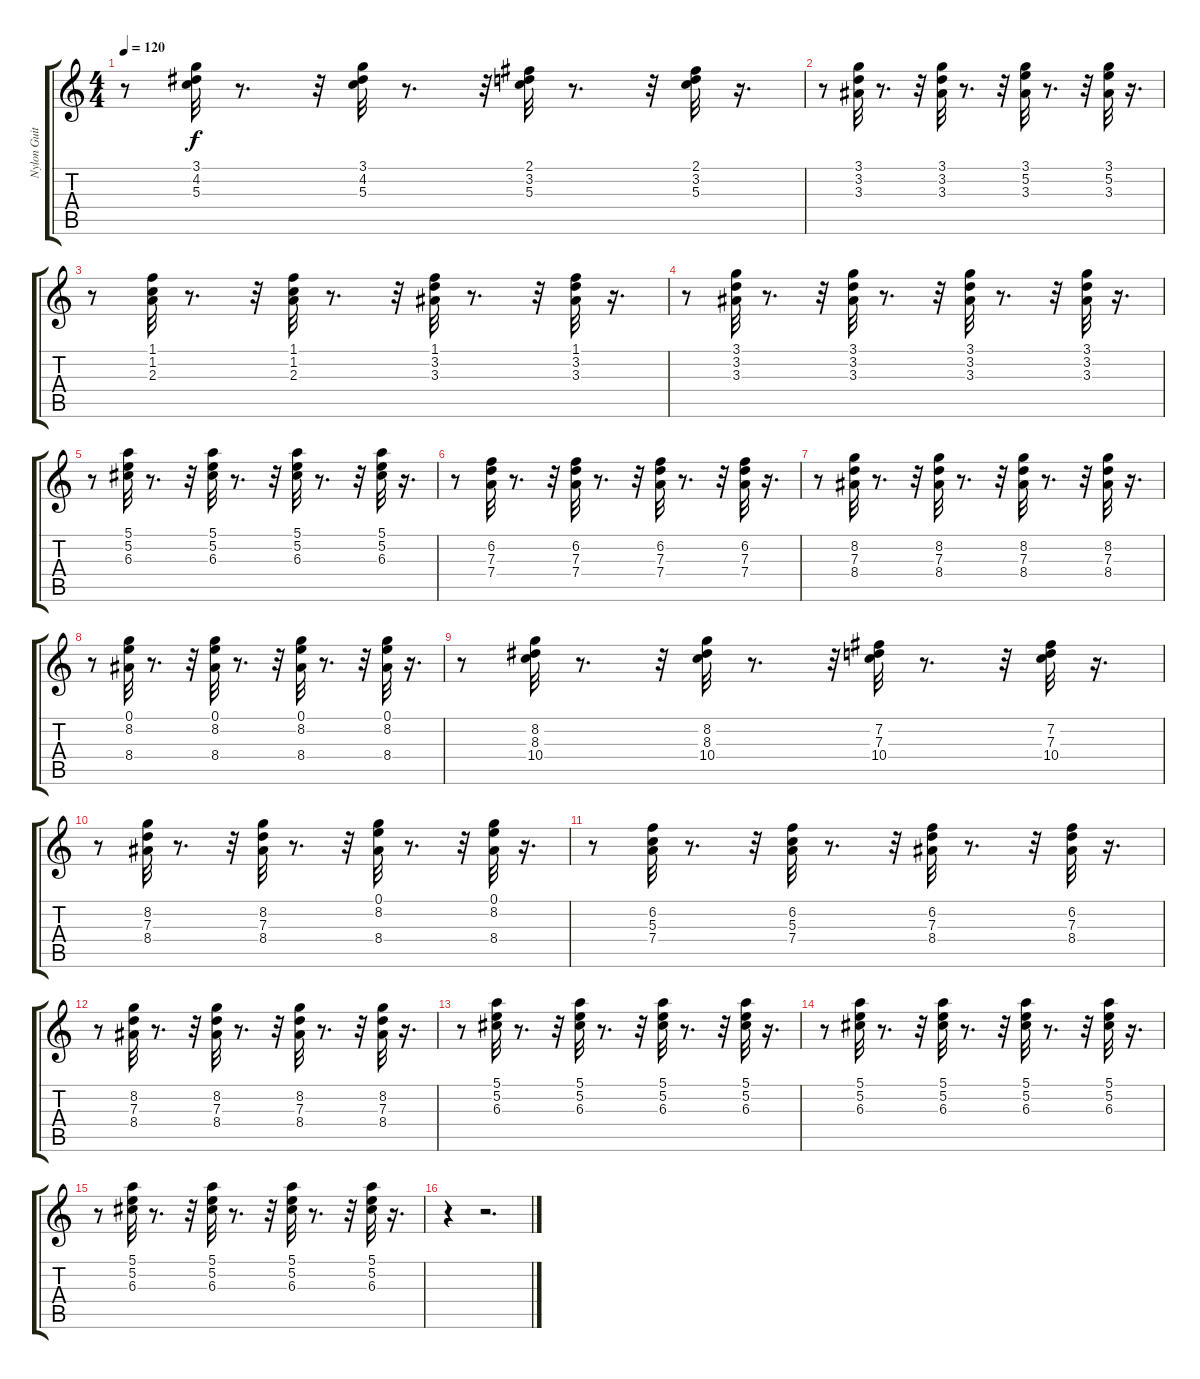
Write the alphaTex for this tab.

\track ("Nylon Guitar" "Nylon Guit") {instrument acousticguitarnylon}
\staff {score tabs}
\tuning (E4 B3 G3 D3 A2 E2) {hide}
\ts (4 4)
\tempo 120
\clef g2
\ks c
r.8{dy f} (3.1 4.2 5.3).32 r.8{d} r.32 (3.1 4.2 5.3).32 r.8{d} r.32 (2.1 3.2 5.3).32 r.8{d} r.32 (2.1 3.2 5.3).32 r.16{d} |
r.8 (3.1 3.2 3.3).32 r.8{d} r.32 (3.1 3.2 3.3).32 r.8{d} r.32 (3.1 5.2 3.3).32 r.8{d} r.32 (3.1 5.2 3.3).32 r.16{d} |
r.8 (1.1 1.2 2.3).32 r.8{d} r.32 (1.1 1.2 2.3).32 r.8{d} r.32 (1.1 3.2 3.3).32 r.8{d} r.32 (1.1 3.2 3.3).32 r.16{d} |
r.8 (3.1 3.2 3.3).32 r.8{d} r.32 (3.1 3.2 3.3).32 r.8{d} r.32 (3.1 3.2 3.3).32 r.8{d} r.32 (3.1 3.2 3.3).32 r.16{d} |
r.8 (5.1 5.2 6.3).32 r.8{d} r.32 (5.1 5.2 6.3).32 r.8{d} r.32 (5.1 5.2 6.3).32 r.8{d} r.32 (5.1 5.2 6.3).32 r.16{d} |
r.8 (6.2 7.3 7.4).32 r.8{d} r.32 (6.2 7.3 7.4).32 r.8{d} r.32 (6.2 7.3 7.4).32 r.8{d} r.32 (6.2 7.3 7.4).32 r.16{d} |
r.8 (8.2 7.3 8.4).32 r.8{d} r.32 (8.2 7.3 8.4).32 r.8{d} r.32 (8.2 7.3 8.4).32 r.8{d} r.32 (8.2 7.3 8.4).32 r.16{d} |
r.8 (0.1 8.2 8.4).32 r.8{d} r.32 (0.1 8.2 8.4).32 r.8{d} r.32 (0.1 8.2 8.4).32 r.8{d} r.32 (0.1 8.2 8.4).32 r.16{d} |
r.8 (8.2 8.3 10.4).32 r.8{d} r.32 (8.2 8.3 10.4).32 r.8{d} r.32 (7.2 7.3 10.4).32 r.8{d} r.32 (7.2 7.3 10.4).32 r.16{d} |
r.8 (8.2 7.3 8.4).32 r.8{d} r.32 (8.2 7.3 8.4).32 r.8{d} r.32 (0.1 8.2 8.4).32 r.8{d} r.32 (0.1 8.2 8.4).32 r.16{d} |
r.8 (6.2 5.3 7.4).32 r.8{d} r.32 (6.2 5.3 7.4).32 r.8{d} r.32 (6.2 7.3 8.4).32 r.8{d} r.32 (6.2 7.3 8.4).32 r.16{d} |
r.8 (8.2 7.3 8.4).32 r.8{d} r.32 (8.2 7.3 8.4).32 r.8{d} r.32 (8.2 7.3 8.4).32 r.8{d} r.32 (8.2 7.3 8.4).32 r.16{d} |
r.8 (5.1 5.2 6.3).32 r.8{d} r.32 (5.1 5.2 6.3).32 r.8{d} r.32 (5.1 5.2 6.3).32 r.8{d} r.32 (5.1 5.2 6.3).32 r.16{d} |
r.8 (5.1 5.2 6.3).32 r.8{d} r.32 (5.1 5.2 6.3).32 r.8{d} r.32 (5.1 5.2 6.3).32 r.8{d} r.32 (5.1 5.2 6.3).32 r.16{d} |
r.8 (5.1 5.2 6.3).32 r.8{d} r.32 (5.1 5.2 6.3).32 r.8{d} r.32 (5.1 5.2 6.3).32 r.8{d} r.32 (5.1 5.2 6.3).32 r.16{d} |
r.4 r.2{d}
